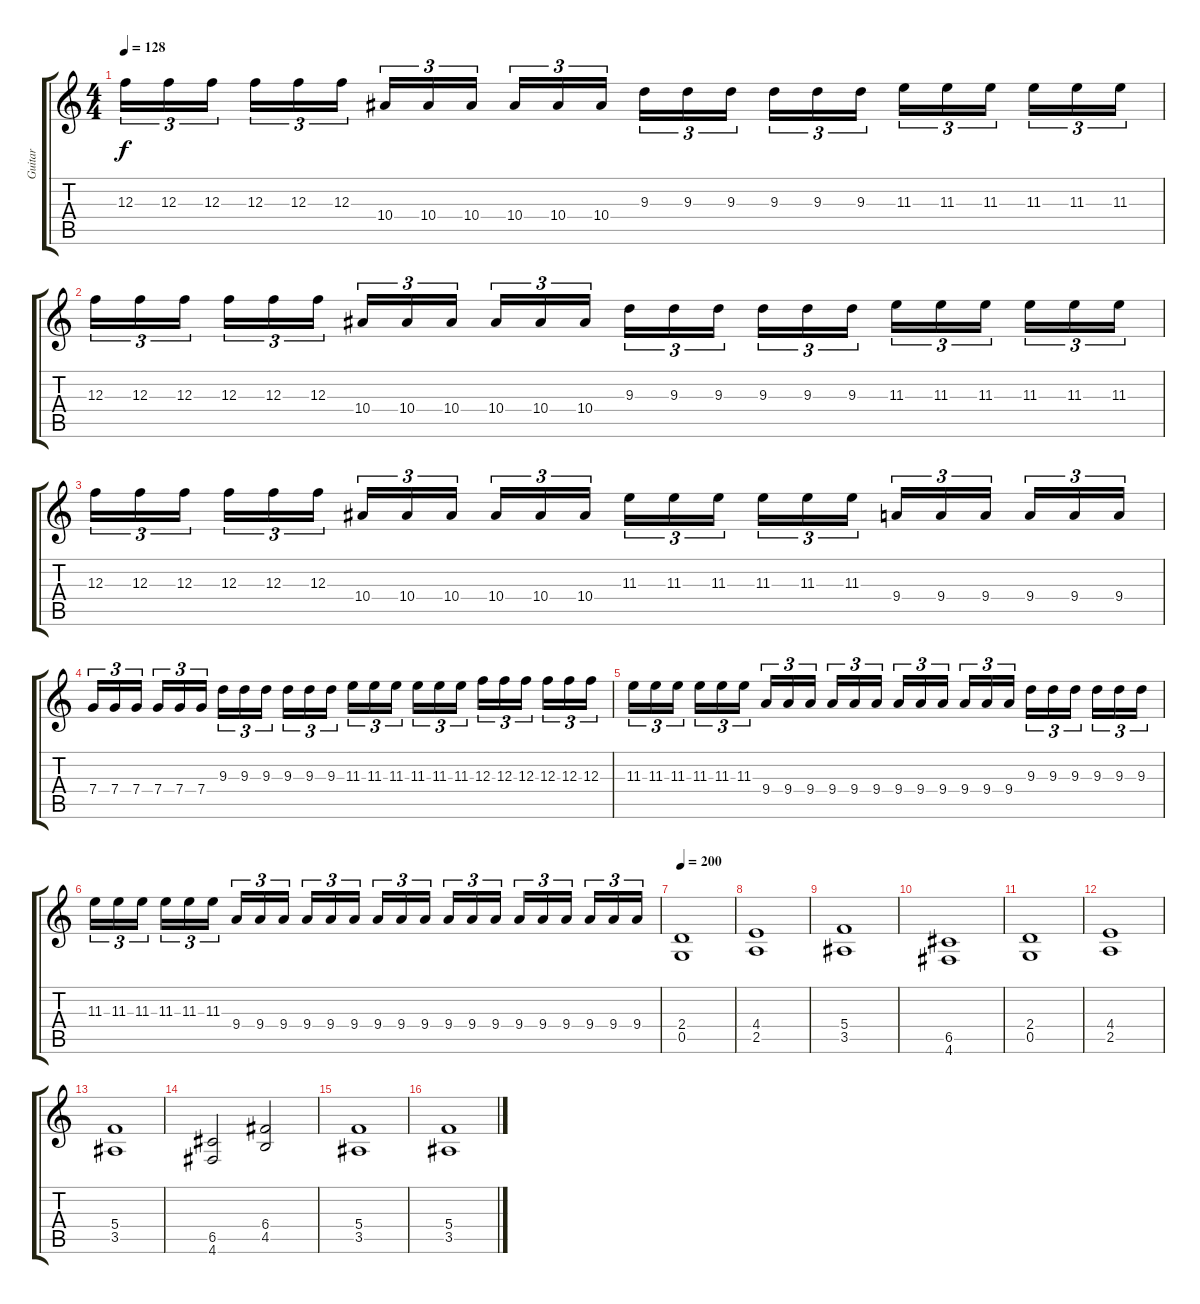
\track ("Guitar " "Guitar ") {instrument distortionguitar}
\staff {score tabs}
\tuning (D4 A3 F3 C3 G2 D2) {hide}
\ts (4 4)
\tempo 128
\clef g2
\ks c
12.3.16{tu (3 2) dy f} 12.3.16{tu (3 2)} 12.3.16{tu (3 2)} 12.3.16{tu (3 2)} 12.3.16{tu (3 2)} 12.3.16{tu (3 2)} 10.4.16{tu (3 2)} 10.4.16{tu (3 2)} 10.4.16{tu (3 2)} 10.4.16{tu (3 2)} 10.4.16{tu (3 2)} 10.4.16{tu (3 2)} 9.3.16{tu (3 2)} 9.3.16{tu (3 2)} 9.3.16{tu (3 2)} 9.3.16{tu (3 2)} 9.3.16{tu (3 2)} 9.3.16{tu (3 2)} 11.3.16{tu (3 2)} 11.3.16{tu (3 2)} 11.3.16{tu (3 2)} 11.3.16{tu (3 2)} 11.3.16{tu (3 2)} 11.3.16{tu (3 2)} |
12.3.16{tu (3 2)} 12.3.16{tu (3 2)} 12.3.16{tu (3 2)} 12.3.16{tu (3 2)} 12.3.16{tu (3 2)} 12.3.16{tu (3 2)} 10.4.16{tu (3 2)} 10.4.16{tu (3 2)} 10.4.16{tu (3 2)} 10.4.16{tu (3 2)} 10.4.16{tu (3 2)} 10.4.16{tu (3 2)} 9.3.16{tu (3 2)} 9.3.16{tu (3 2)} 9.3.16{tu (3 2)} 9.3.16{tu (3 2)} 9.3.16{tu (3 2)} 9.3.16{tu (3 2)} 11.3.16{tu (3 2)} 11.3.16{tu (3 2)} 11.3.16{tu (3 2)} 11.3.16{tu (3 2)} 11.3.16{tu (3 2)} 11.3.16{tu (3 2)} |
12.3.16{tu (3 2)} 12.3.16{tu (3 2)} 12.3.16{tu (3 2)} 12.3.16{tu (3 2)} 12.3.16{tu (3 2)} 12.3.16{tu (3 2)} 10.4.16{tu (3 2)} 10.4.16{tu (3 2)} 10.4.16{tu (3 2)} 10.4.16{tu (3 2)} 10.4.16{tu (3 2)} 10.4.16{tu (3 2)} 11.3.16{tu (3 2)} 11.3.16{tu (3 2)} 11.3.16{tu (3 2)} 11.3.16{tu (3 2)} 11.3.16{tu (3 2)} 11.3.16{tu (3 2)} 9.4.16{tu (3 2)} 9.4.16{tu (3 2)} 9.4.16{tu (3 2)} 9.4.16{tu (3 2)} 9.4.16{tu (3 2)} 9.4.16{tu (3 2)} |
7.4.16{tu (3 2)} 7.4.16{tu (3 2)} 7.4.16{tu (3 2)} 7.4.16{tu (3 2)} 7.4.16{tu (3 2)} 7.4.16{tu (3 2)} 9.3.16{tu (3 2)} 9.3.16{tu (3 2)} 9.3.16{tu (3 2)} 9.3.16{tu (3 2)} 9.3.16{tu (3 2)} 9.3.16{tu (3 2)} 11.3.16{tu (3 2)} 11.3.16{tu (3 2)} 11.3.16{tu (3 2)} 11.3.16{tu (3 2)} 11.3.16{tu (3 2)} 11.3.16{tu (3 2)} 12.3.16{tu (3 2)} 12.3.16{tu (3 2)} 12.3.16{tu (3 2)} 12.3.16{tu (3 2)} 12.3.16{tu (3 2)} 12.3.16{tu (3 2)} |
11.3.16{tu (3 2)} 11.3.16{tu (3 2)} 11.3.16{tu (3 2)} 11.3.16{tu (3 2)} 11.3.16{tu (3 2)} 11.3.16{tu (3 2)} 9.4.16{tu (3 2)} 9.4.16{tu (3 2)} 9.4.16{tu (3 2)} 9.4.16{tu (3 2)} 9.4.16{tu (3 2)} 9.4.16{tu (3 2)} 9.4.16{tu (3 2)} 9.4.16{tu (3 2)} 9.4.16{tu (3 2)} 9.4.16{tu (3 2)} 9.4.16{tu (3 2)} 9.4.16{tu (3 2)} 9.3.16{tu (3 2)} 9.3.16{tu (3 2)} 9.3.16{tu (3 2)} 9.3.16{tu (3 2)} 9.3.16{tu (3 2)} 9.3.16{tu (3 2)} |
11.3.16{tu (3 2)} 11.3.16{tu (3 2)} 11.3.16{tu (3 2)} 11.3.16{tu (3 2)} 11.3.16{tu (3 2)} 11.3.16{tu (3 2)} 9.4.16{tu (3 2)} 9.4.16{tu (3 2)} 9.4.16{tu (3 2)} 9.4.16{tu (3 2)} 9.4.16{tu (3 2)} 9.4.16{tu (3 2)} 9.4.16{tu (3 2)} 9.4.16{tu (3 2)} 9.4.16{tu (3 2)} 9.4.16{tu (3 2)} 9.4.16{tu (3 2)} 9.4.16{tu (3 2)} 9.4.16{tu (3 2)} 9.4.16{tu (3 2)} 9.4.16{tu (3 2)} 9.4.16{tu (3 2)} 9.4.16{tu (3 2)} 9.4.16{tu (3 2)} |
\tempo 200
(2.4 0.5).1 |
(4.4 2.5).1 |
(5.4 3.5).1 |
(6.5 4.6).1 |
(2.4 0.5).1 |
(4.4 2.5).1 |
(5.4 3.5).1 |
(6.5 4.6).2 (6.4 4.5).2 |
(5.4 3.5).1 |
(5.4 3.5).1
